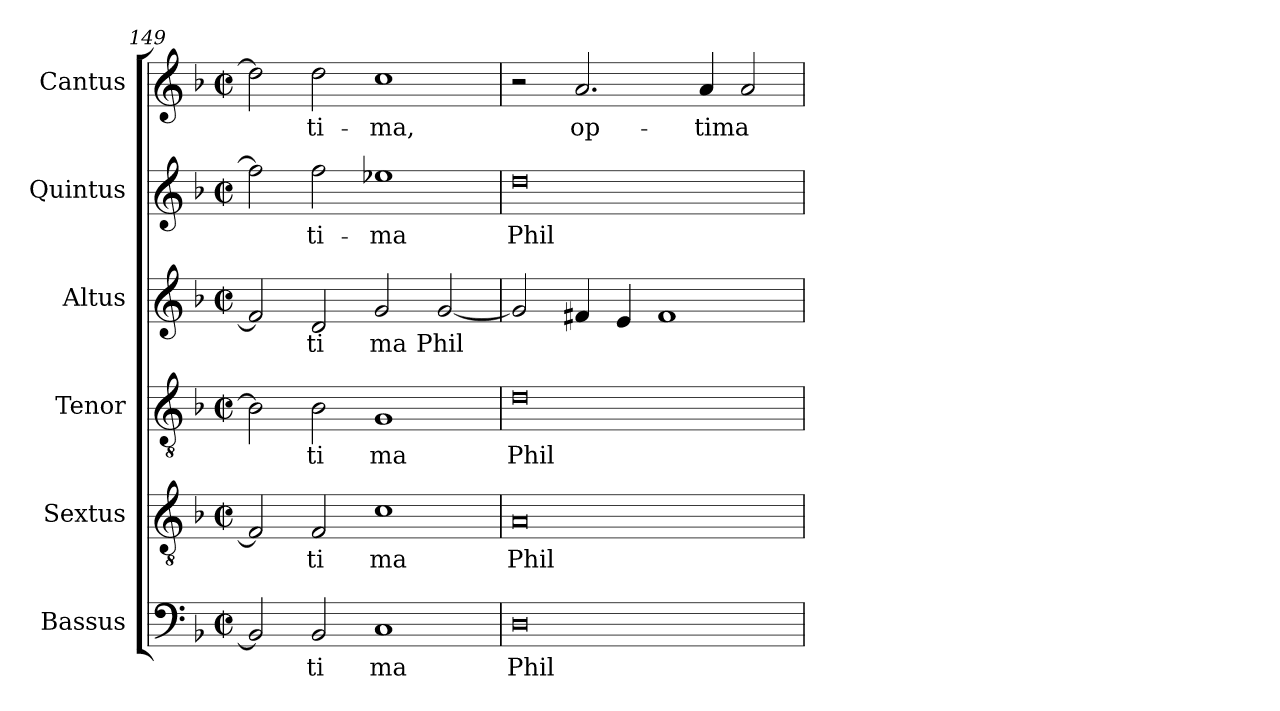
**kern	**text	**kern	**text	**kern	**text	**kern	**text	**kern	**text	**kern	**text
*part6	*part6	*part5	*part5	*part4	*part4	*part3	*part3	*part2	*part2	*part1	*part1
*staff6	*staff6	*staff5	*staff5	*staff4	*staff4	*staff3	*staff3	*staff2	*staff2	*staff1	*staff1
*I"Bassus	*	*I"Sextus	*	*I"Tenor	*	*I"Altus	*	*I"Quintus	*	*I"Cantus	*
*I'Bassus	*	*	*	*I'Tenor	*	*I'Altus	*	*I'Quintus	*	*I'Cantus	*
*clefF4	*	*clefGv2	*	*clefGv2	*	*clefG2	*	*clefG2	*	*clefG2	*
*k[b-]	*	*k[b-]	*	*k[b-]	*	*k[b-]	*	*k[b-]	*	*k[b-]	*
*F:	*	*F:	*	*F:	*	*F:	*	*F:	*	*F:	*
*M2/2	*	*M2/2	*	*M2/2	*	*M2/2	*	*M2/2	*	*M2/2	*
*met(c|)	*	*met(c|)	*	*met(c|)	*	*met(c|)	*	*met(c|)	*	*met(c|)	*
=149	=149	=149	=149	=149	=149	=149	=149	=149	=149	=149	=149
2BB-/]	.	2F/]	.	2B-\]	.	2f/]	.	2ff\]	.	2dd\]	.
!	!LO:LY:b:cj	!	!LO:LY:b:cj	!	!LO:LY:b:cj	!	!LO:LY:b:cj	!	!LO:LY:b:cj	!	!LO:LY:b:cj
2BB-/	ti	2F/	ti	2B-\	ti	2d/	ti	2ff\	-ti-	2dd\	-ti-
!	!LO:LY:b:cj	!	!LO:LY:b:cj	!	!LO:LY:b:cj	!	!LO:LY:b:cj	!	!LO:LY:b:cj	!	!LO:LY:b:cj
1C	ma	1c	ma	1G	ma	2g/	ma	1ee-X	-ma	1cc	-ma,
!	!	!	!	!	!	!	!LO:LY:b	!	!	!	!
.	.	.	.	.	.	[<2g/	Phil	.	.	.	.
=150	=150	=150	=150	=150	=150	=150	=150	=150	=150	=150	=150
!	!LO:LY:b:cj	!	!LO:LY:b:cj	!	!LO:LY:b:cj	!	!	!	!LO:LY:b:cj	!	!
0D	Phil	0A	Phil	0d	Phil	2g/]	.	0dd	Phil-	2r	.
!	!	!	!	!	!	!	!	!	!	!	!LO:LY:b:cj
.	.	.	.	.	.	4f#X/	.	.	.	2.a/	op-
.	.	.	.	.	.	4e/	.	.	.	.	.
.	.	.	.	.	.	1f#	.	.	.	.	.
!	!	!	!	!	!	!	!	!	!	!	!LO:LY:b
.	.	.	.	.	.	.	.	.	.	4a/	-tima
.	.	.	.	.	.	.	.	.	.	2a/	.
=	=	=	=	=	=	=	=	=	=	=	=
*-	*-	*-	*-	*-	*-	*-	*-	*-	*-	*-	*-
